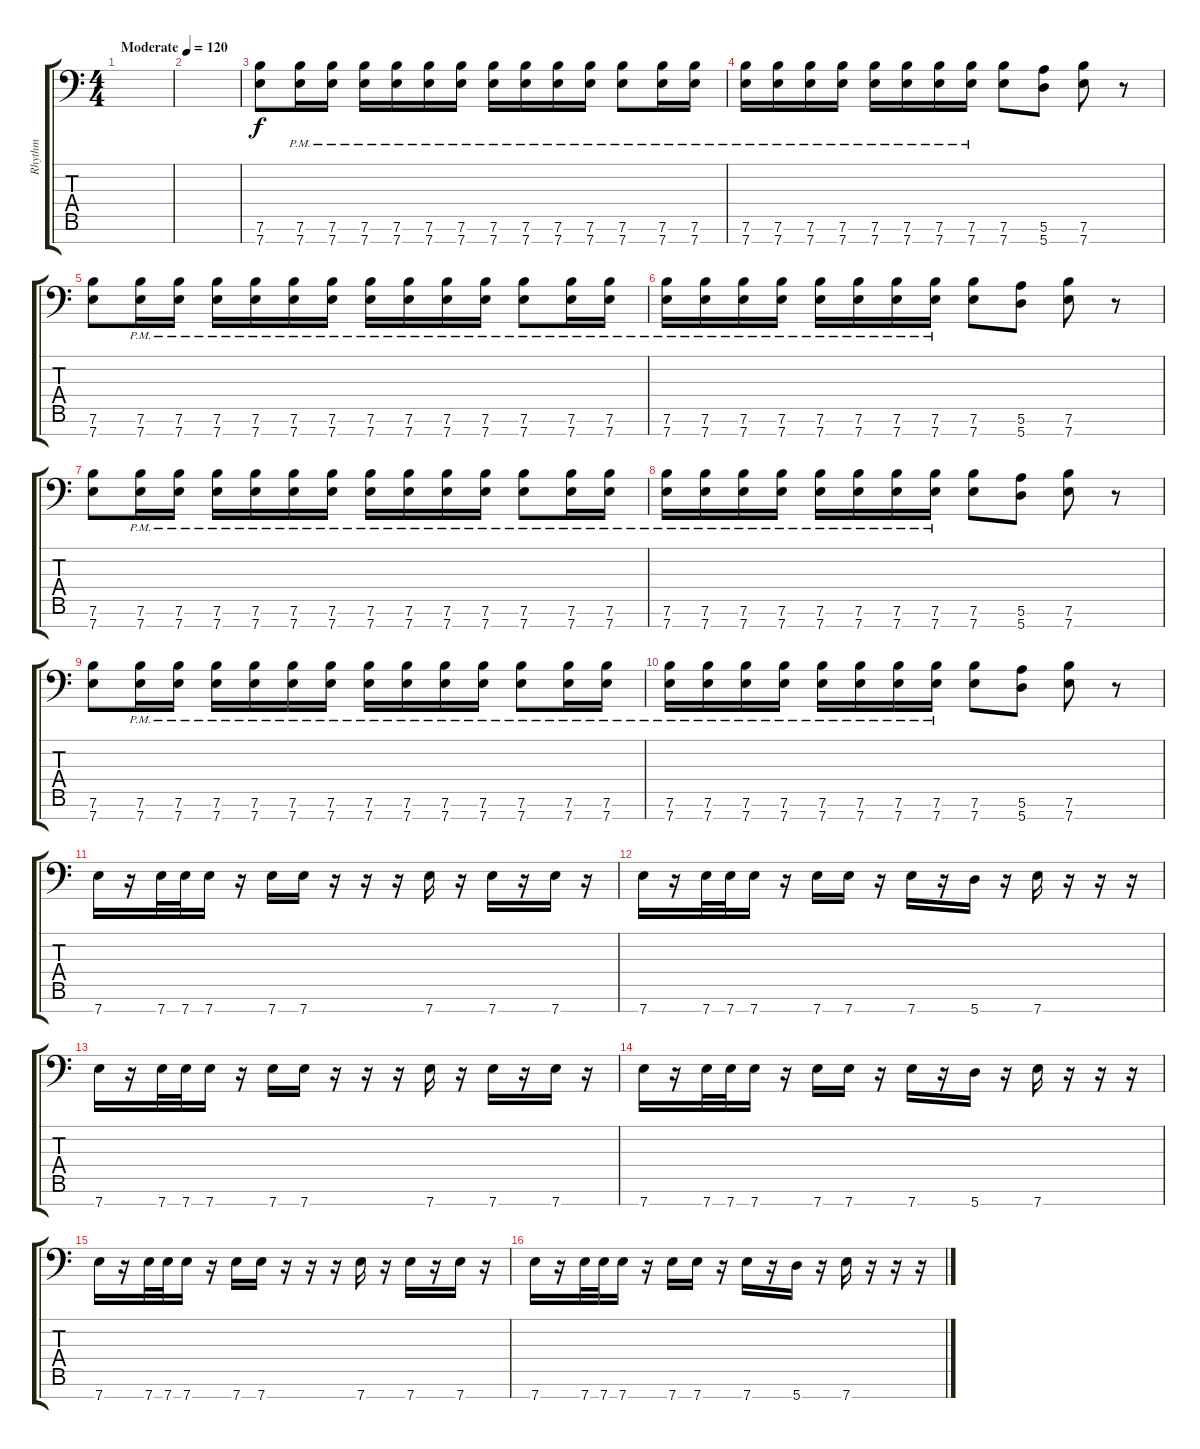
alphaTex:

\track ("Rhythm" "Rhythm") {instrument distortionguitar}
\staff {score tabs}
\tuning (E4 B3 G3 D3 A2 E2 A1) {hide}
\ts (4 4)
\tempo (120 "Moderate")
\clef f4
\ks c
|
|
(7.6 7.7).8 (7.6{pm} 7.7{pm}).16 (7.6{pm} 7.7{pm}).16 (7.6{pm} 7.7{pm}).16 (7.6{pm} 7.7{pm}).16 (7.6{pm} 7.7{pm}).16 (7.6{pm} 7.7{pm}).16 (7.6{pm} 7.7{pm}).16 (7.6{pm} 7.7{pm}).16 (7.6{pm} 7.7{pm}).16 (7.6{pm} 7.7{pm}).16 (7.6{pm} 7.7{pm}).8 (7.6{pm} 7.7{pm}).16 (7.6{pm} 7.7{pm}).16 |
(7.6{pm} 7.7{pm}).16 (7.6{pm} 7.7{pm}).16 (7.6{pm} 7.7{pm}).16 (7.6{pm} 7.7{pm}).16 (7.6{pm} 7.7{pm}).16 (7.6{pm} 7.7{pm}).16 (7.6{pm} 7.7{pm}).16 (7.6{pm} 7.7{pm}).16 (7.6 7.7).8 (5.6 5.7).8 (7.6 7.7).8 r.8 |
(7.6 7.7).8 (7.6{pm} 7.7{pm}).16 (7.6{pm} 7.7{pm}).16 (7.6{pm} 7.7{pm}).16 (7.6{pm} 7.7{pm}).16 (7.6{pm} 7.7{pm}).16 (7.6{pm} 7.7{pm}).16 (7.6{pm} 7.7{pm}).16 (7.6{pm} 7.7{pm}).16 (7.6{pm} 7.7{pm}).16 (7.6{pm} 7.7{pm}).16 (7.6{pm} 7.7{pm}).8 (7.6{pm} 7.7{pm}).16 (7.6{pm} 7.7{pm}).16 |
(7.6{pm} 7.7{pm}).16 (7.6{pm} 7.7{pm}).16 (7.6{pm} 7.7{pm}).16 (7.6{pm} 7.7{pm}).16 (7.6{pm} 7.7{pm}).16 (7.6{pm} 7.7{pm}).16 (7.6{pm} 7.7{pm}).16 (7.6{pm} 7.7{pm}).16 (7.6 7.7).8 (5.6 5.7).8 (7.6 7.7).8 r.8 |
(7.6 7.7).8 (7.6{pm} 7.7{pm}).16 (7.6{pm} 7.7{pm}).16 (7.6{pm} 7.7{pm}).16 (7.6{pm} 7.7{pm}).16 (7.6{pm} 7.7{pm}).16 (7.6{pm} 7.7{pm}).16 (7.6{pm} 7.7{pm}).16 (7.6{pm} 7.7{pm}).16 (7.6{pm} 7.7{pm}).16 (7.6{pm} 7.7{pm}).16 (7.6{pm} 7.7{pm}).8 (7.6{pm} 7.7{pm}).16 (7.6{pm} 7.7{pm}).16 |
(7.6{pm} 7.7{pm}).16 (7.6{pm} 7.7{pm}).16 (7.6{pm} 7.7{pm}).16 (7.6{pm} 7.7{pm}).16 (7.6{pm} 7.7{pm}).16 (7.6{pm} 7.7{pm}).16 (7.6{pm} 7.7{pm}).16 (7.6{pm} 7.7{pm}).16 (7.6 7.7).8 (5.6 5.7).8 (7.6 7.7).8 r.8 |
(7.6 7.7).8 (7.6{pm} 7.7{pm}).16 (7.6{pm} 7.7{pm}).16 (7.6{pm} 7.7{pm}).16 (7.6{pm} 7.7{pm}).16 (7.6{pm} 7.7{pm}).16 (7.6{pm} 7.7{pm}).16 (7.6{pm} 7.7{pm}).16 (7.6{pm} 7.7{pm}).16 (7.6{pm} 7.7{pm}).16 (7.6{pm} 7.7{pm}).16 (7.6{pm} 7.7{pm}).8 (7.6{pm} 7.7{pm}).16 (7.6{pm} 7.7{pm}).16 |
(7.6{pm} 7.7{pm}).16 (7.6{pm} 7.7{pm}).16 (7.6{pm} 7.7{pm}).16 (7.6{pm} 7.7{pm}).16 (7.6{pm} 7.7{pm}).16 (7.6{pm} 7.7{pm}).16 (7.6{pm} 7.7{pm}).16 (7.6{pm} 7.7{pm}).16 (7.6 7.7).8 (5.6 5.7).8 (7.6 7.7).8 r.8 |
7.7.16 r.16 7.7.32 7.7.32 7.7.16 r.16 7.7.16 7.7.16 r.16 r.16 r.16 7.7.16 r.16 7.7.16 r.16 7.7.16 r.16 |
7.7.16 r.16 7.7.32 7.7.32 7.7.16 r.16 7.7.16 7.7.16 r.16 7.7.16 r.16 5.7.16 r.16 7.7.16 r.16 r.16 r.16 |
7.7.16 r.16 7.7.32 7.7.32 7.7.16 r.16 7.7.16 7.7.16 r.16 r.16 r.16 7.7.16 r.16 7.7.16 r.16 7.7.16 r.16 |
7.7.16 r.16 7.7.32 7.7.32 7.7.16 r.16 7.7.16 7.7.16 r.16 7.7.16 r.16 5.7.16 r.16 7.7.16 r.16 r.16 r.16 |
7.7.16 r.16 7.7.32 7.7.32 7.7.16 r.16 7.7.16 7.7.16 r.16 r.16 r.16 7.7.16 r.16 7.7.16 r.16 7.7.16 r.16 |
7.7.16 r.16 7.7.32 7.7.32 7.7.16 r.16 7.7.16 7.7.16 r.16 7.7.16 r.16 5.7.16 r.16 7.7.16 r.16 r.16 r.16
